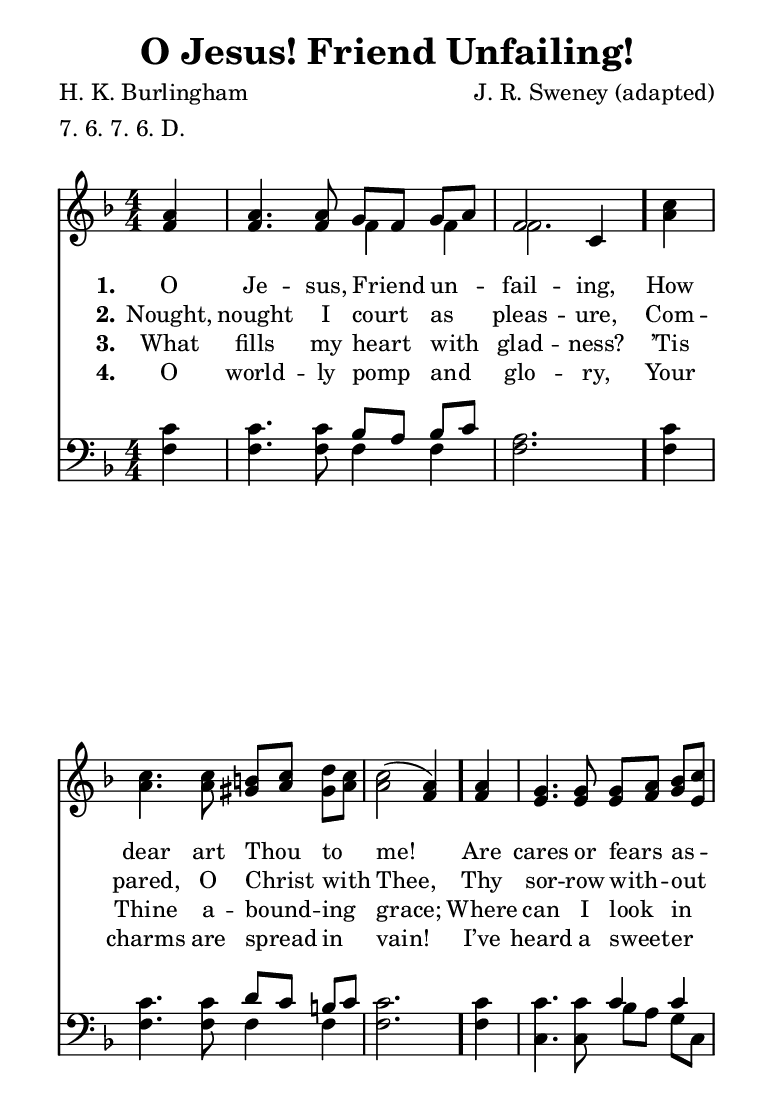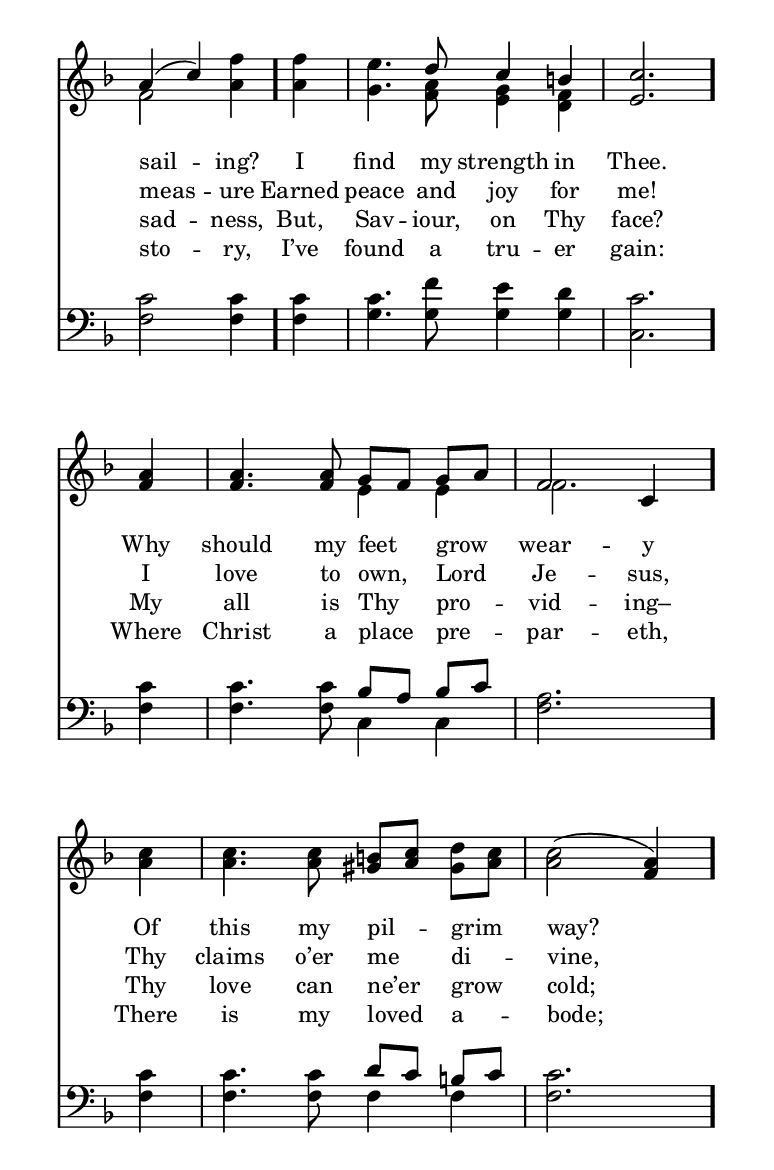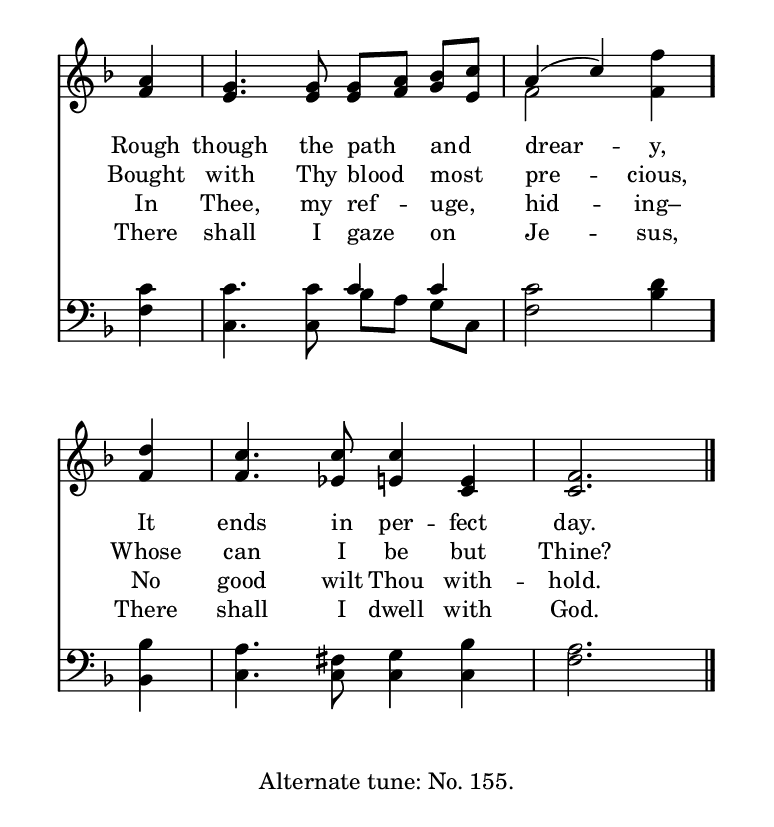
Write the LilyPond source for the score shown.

\include "common/global.ily"
\paper {
  \include "common/paper.ily"
}

\header{
  hymnnumber = "182"
  title = "O Jesus! Friend Unfailing!"
  tunename = "Joyful Pilgrims"
  meter = "7. 6. 7. 6. D."
  poet = "H. K. Burlingham"
  composer = "J. R. Sweney (adapted)"
  %copyright = ""
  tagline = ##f
}

global = {
  \include "common/overrides.ily"
  \override Staff.TimeSignature.style = #'numbered
  \time 4/4
  \override Score.MetronomeMark.transparent = ##t % hide all fermata changes too
  \tempo 4=80
  \key f \major
  \partial 4
  \autoBeamOff
}

notesSoprano = {
\global
\relative c'' {

  a4 | a4. a8 g[ f] g[ a] | f2 c4
  c'4 | c4. c8 b[ c] d[ c] | c2( a4)
  a4 | g4. g8 g[ a] bes[ c] | a4( c) f
  f4 | e4. d8 c4 b | c2.
  a4 | a4. a8 g[ f] g[ a] | f2 c4
  c'4 | c4. c8 b[ c] d[ c] | c2( a4)
  a4 | g4. g8 g[ a] bes[ c] | a4( c) f
  d4 | c4. c8 c4 e, | f2.

  \bar "|."

}
}

notesAlto = {
\global
\relative e' {

  f4 | f4. f8 f4 f | f2. % instead of f2 f4, avoid overlap
  a4 | a4. a8 gis[ a] gis[ a] | a2( f4)
  f4 | e4. e8 e[ f] g[ e] | f2 a4
  a4 | g4. << f8 a >> << e4 g >> << d f >> | e2.
  f4 | f4. f8 e4 e | f2. % instead of f2 f4, avoid overlap
  a4 | a4. a8 gis[ a] gis[ a] | a2( f4)
  f4 | e4. e8 e[ f] g[ e] | f2 f4
  f4 | f4. ees8 e4 c | c2.

}
}

notesTenor = {
\global
\relative a {

  c4 | c4. c8 bes[ a] bes[ c] | a2.
  c4 | c4. c8 d[ c] b[ c] | c2.
  c4 | c4. c8 c4 c | c2 c4
  c4 | c4. f8 e4 d | c2.
  c4 | c4. c8 bes[ a] bes[ c] | a2.
  c4 | c4. c8 d[ c] b[ c] | c2.
  c4 | c4. c8 c4 c | c2 d4
  bes4 | a4. fis8 g4 bes | a2.

}
}

notesBass = {
\global
\relative f {

  f4 | f4. f8 f4 f | f2.
  f4 | f4. f8 f4 f | f2.
  f4 | c4. c8 bes'8[ a] g[ c,] | f2 f4
  f4 | g4. g8 g4 g | c,2.
  f4 | f4. f8 c4 c | f2.
  f4 | f4. f8 f4 f | f2.
  f4 | c4. c8 bes'8[ a] g[ c,] | f2 bes4
  bes,4 | c4. c8 c4 c | f2.

}
}

wordsA = \lyricmode {
\set stanza = "1."

O Je -- sus, Friend un -- fail -- ing, \bar "."
How dear art Thou to me! \bar "."
Are cares or fears as -- sail -- ing? \bar "."
I find my strength in Thee. \bar "."
Why should my feet grow wear -- y \bar "."
Of this my pil -- grim way? \bar "."
Rough though the path and drear -- y, \bar "."
It ends in per -- fect day. \bar "."

}

wordsB = \lyricmode {
\set stanza = "2."

Nought, nought I court as pleas -- ure,
Com -- pared, O Christ with Thee,
Thy sor -- row with -- out meas -- ure
Earned peace and joy for me!
I love to own, Lord Je -- sus,
Thy claims o’er me di -- vine,
Bought with Thy blood most pre -- cious,
Whose can I be but Thine?

}

wordsC = \lyricmode {
\set stanza = "3."

What fills my heart with glad -- ness?
’Tis Thine a -- bound -- ing grace;
Where can I look in sad -- ness,
But, Sav -- iour, on Thy face?
My all is Thy pro -- vid -- ing–
Thy love can ne’er grow cold;
In Thee, my ref -- uge, hid -- ing–
No good wilt Thou with -- hold.

}

wordsD = \lyricmode {
\set stanza = "4."

O world -- ly pomp and glo -- ry,
Your charms are spread in vain!
I’ve heard a sweet -- er sto -- ry,
I’ve found a tru -- er gain:
Where Christ a place pre -- par -- eth,
There is my loved a -- bode;
There shall I gaze on Je -- sus,
There shall I dwell with God.

}

\score {
  \context ChoirStaff <<
    \context Staff = upper <<
      \set Staff.autoBeaming = ##f
      \set ChoirStaff.systemStartDelimiter = #'SystemStartBar
      \set ChoirStaff.printPartCombineTexts = ##f
      \partcombine #'(2 . 9) \notesSoprano \notesAlto
      \context NullVoice = sopranos { \voiceOne << \notesSoprano >> }
      \context NullVoice = altos { \voiceTwo << \notesAlto >> }
      \context Lyrics = one   \lyricsto sopranos \wordsA
      \context Lyrics = two   \lyricsto sopranos \wordsB
      \context Lyrics = three \lyricsto sopranos \wordsC
      \context Lyrics = four  \lyricsto sopranos \wordsD
    >>
    \context Staff = men <<
      \set Staff.autoBeaming = ##f
      \clef bass
      \set ChoirStaff.printPartCombineTexts = ##f
      \partcombine #'(2 . 9) \notesTenor \notesBass
      \context NullVoice = tenors { \voiceOne << \notesTenor >> }
      \context NullVoice = basses { \voiceTwo << \notesBass >> }
    >>
  >>
  \layout {
    \include "common/layout.ily"
  }
  \midi{
    \include "common/midi.ily"
  }
}

\noPageBreak \markup { \vspace #2 \fill-line { \raise #2 \line { Alternate tune: No. 155. } } }

\version "2.19.49"  % necessary for upgrading to future LilyPond versions.

% vi:set et ts=2 sw=2 ai nocindent syntax=lilypond:
